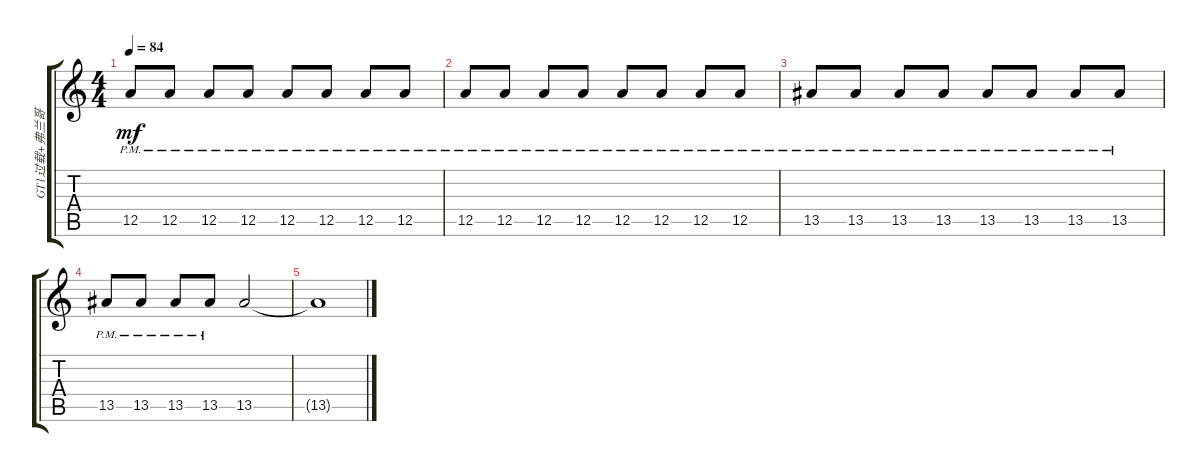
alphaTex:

\track ("GT1过载+弗兰哥" "GT1过载+弗兰哥") {instrument electricguitarmuted}
\staff {score tabs}
\tuning (E4 B3 G3 D3 A2 E2) {hide}
\ts (4 4)
\tempo 84
\clef g2
\ks c
12.5{pm}.8{dy mf} 12.5{pm}.8 12.5{pm}.8 12.5{pm}.8 12.5{pm}.8 12.5{pm}.8 12.5{pm}.8 12.5{pm}.8 |
12.5{pm}.8 12.5{pm}.8 12.5{pm}.8 12.5{pm}.8 12.5{pm}.8 12.5{pm}.8 12.5{pm}.8 12.5{pm}.8 |
13.5{pm}.8 13.5{pm}.8 13.5{pm}.8 13.5{pm}.8 13.5{pm}.8 13.5{pm}.8 13.5{pm}.8 13.5{pm}.8 |
13.5{pm}.8 13.5{pm}.8 13.5{pm}.8 13.5{pm}.8 13.5.2 |
13.5{t}.1
